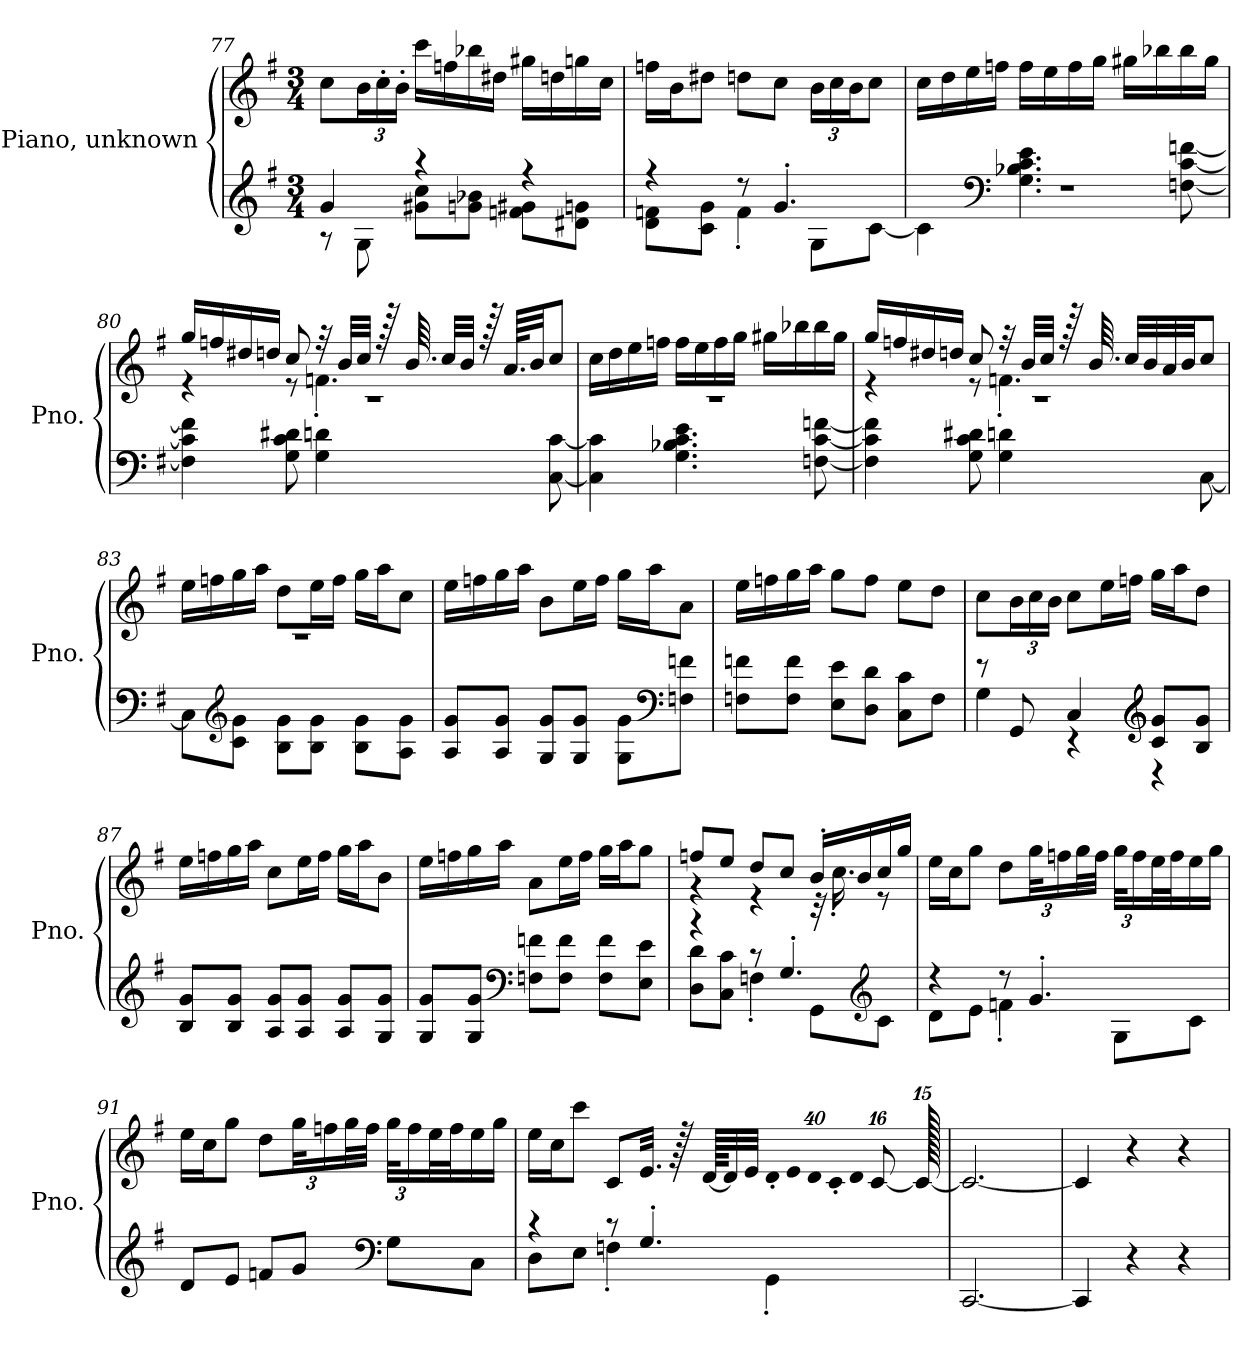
**kern	**kern
*part1	*part1
*staff2	*staff1
*I"Piano, unknown	*
*I'Pno.	*
!!LO:LB:g=z
*clefG2	*clefG2
*k[f#]	*k[f#]
*M3/4	*M3/4
=77	=77
*^	*
4g/	8r	8cc\L
*	*	*Xbrackettup
.	8G\	24b\L
.	.	24cc'\
.	.	24b'\JJ
4r	8g#X\ 8cc\L	16ccc\LL
.	.	16ffn\
.	8gn\ 8b-X\J	16bb-X\
.	.	16dd#X\JJ
4r	8fn\ 8g#X\L	16gg#X\LL
.	.	16ddn\
.	8d#X\ 8gn\J	16ggn\
.	.	16cc\JJ
=78	=78	=78
4r	8d\ 8fn\L	16ffn\LL
.	.	16b\J
.	8c\ 8g\J	8dd#X\J
8r	4f'\	8ddn\L
4.g'/	.	8cc\J
.	8G\L	24b\LL
.	.	24cc\
.	.	24b\J
.	[8c\J	8cc\J
=79	=79	=79
2.r	4c\]	16cc\LL
.	.	16dd\
.	.	16ee\
.	.	16ffn\JJ
*clefF4	*	*
.	4.G\ 4.B-X\ 4.c\ 4.e\	16ff\LL
.	.	16ee\
.	.	16ff\
.	.	16gg\JJ
.	.	16gg#X\LL
.	.	16bb-X\
.	[8Fn\ [8c\ [8fn\	16bb-\
.	.	16gg#\JJ
!!LO:LB:g=z
=80	=80	=80
*	*	*^
2.r	4F\] 4c\] 4f\]	16gg/LL	4r
.	.	16ffn/	.
.	.	16dd#X/	.
.	.	16ddn/JJ	.
.	8G\ 8c\ 8d#X\	8cc/	8r
.	4G\ 4dn\	32r	4.fn'\
.	.	32b/LLL	.
.	.	32cc/JJJ	.
.	.	128r	.
.	.	64.b/	.
.	.	32cc/LLL	.
.	.	32b/JJJ	.
.	.	128r	.
.	.	64.a/KLLL	.
.	.	32b/JJ	.
.	[8C\ [8c\	8cc/J	.
*	*	*v	*v
=81	=81	=81
2.r	4C\] 4c\]	16cc\LL
.	.	16dd\
.	.	16ee\
.	.	16ffn\JJ
.	4.G\ 4.B-X\ 4.c\ 4.e\	16ff\LL
.	.	16ee\
.	.	16ff\
.	.	16gg\JJ
.	.	16gg#X\LL
.	.	16bb-X\
.	[8Fn\ [8c\ [8fn\	16bb-\
.	.	16gg#\JJ
!!LO:PB:g=z
=82	=82	=82
*	*	*^
2.r	4F\] 4c\] 4f\]	16gg/LL	4r
.	.	16ffn/	.
.	.	16dd#X/	.
.	.	16ddn/JJ	.
.	8G\ 8c\ 8d#X\	8cc/	8r
.	4G\ 4dn\	32r	4.fn'\
.	.	32b/LLL	.
.	.	32cc/JJJ	.
.	.	128r	.
.	.	64.b/	.
.	.	32cc/LLL	.
.	.	32b/	.
.	.	32a/	.
.	.	32b/JJ	.
.	[8C\	8cc/J	.
*	*	*v	*v
=83	=83	=83
2.r	8C\L]	16ee\LL
.	.	16ffn\
*clefG2	*	*
.	8c\ 8g\J	16gg\
.	.	16aa\JJ
.	8B\ 8g\L	8dd\L
.	8B\ 8g\J	16ee\L
.	.	16ff\JJ
.	8B\ 8g\L	16gg\LL
.	.	16aa\J
.	8A\ 8g\J	8cc\J
*v	*v	*
=84	=84
8A/ 8g/L	16ee\LL
.	16ffn\
8A/ 8g/J	16gg\
.	16aa\JJ
8G/ 8g/L	8b\L
8G/ 8g/J	16ee\L
.	16ff\JJ
8G\ 8g\L	16gg\LL
.	16aa\J
*clefF4	*
8Fn\ 8fn\J	8a\J
!!LO:LB:g=z
=85	=85
8Fn\ 8fn\L	16ee\LL
.	16ffn\
8F\ 8f\J	16gg\
.	16aa\JJ
8E\ 8e\L	8gg\L
8D\ 8d\J	8ff\J
8C\ 8c\L	8ee\L
8F\J	8dd\J
=86	=86
*^	*
8r	4G\	8cc\L
8GG/	.	24b\L
.	.	24cc\
.	.	24b\JJ
4C/	4r	8cc\L
.	.	16ee\L
.	.	16ffn\JJ
*clefG2	*	*
8c/ 8g/L	4r	16gg\LL
.	.	16aa\J
8B/ 8g/J	.	8dd\J
*v	*v	*
=87	=87
8B/ 8g/L	16ee\LL
.	16ffn\
8B/ 8g/J	16gg\
.	16aa\JJ
8A/ 8g/L	8cc\L
8A/ 8g/J	16ee\L
.	16ff\JJ
8A/ 8g/L	16gg\LL
.	16aa\J
8G/ 8g/J	8b\J
!!LO:LB:g=z
=88	=88
8G/ 8g/L	16ee\LL
.	16ffn\
8G/ 8g/J	16gg\
.	16aa\JJ
*clefF4	*
8Fn\ 8fn\L	8a\L
8F\ 8f\J	16ee\L
.	16ff\JJ
8F\ 8f\L	16gg\LL
.	16aa\J
8E\ 8e\J	8gg\J
=89	=89
*^	*^
4r	8D\ 8d\L	8ffn/L	4r
.	8C\ 8c\J	8ee/J	.
8r	4Fn'\	8dd/L	4r
4.G'/	.	8cc/J	.
.	8GG\L	16b'/LL	32r
.	.	.	16.cc'\
.	.	16b/	.
*clefG2	*	*	*
.	8c\J	16cc/	8r
.	.	16gg/JJ	.
*	*	*v	*v
=90	=90	=90
4r	8d\L	16ee\LL
.	.	16cc\J
.	8e\J	8gg\J
8r	4fn'\	8dd\L
4.g'/	.	48gg\KL
.	.	24ffn\
.	.	32gg\L
.	.	32ff\JJJ
.	8G\L	48gg\KLL
.	.	24ff\
.	.	32ee\L
.	.	32ff\J
.	8c\J	16ee\
.	.	16gg\JJ
*v	*v	*
!!LO:LB:g=z
=91	=91
8d/L	16ee\LL
.	16cc\J
8e/J	8gg\J
8fn/L	8dd\L
8g/J	48gg\KL
.	24ffn\
.	32gg\L
.	32ff\JJJ
*clefF4	*
8G\L	48gg\KLL
.	24ff\
.	32ee\L
.	32ff\J
8C\J	16ee\
.	16gg\JJ
=92	=92
*^	*
4r	8D\L	16ee\LL
.	.	16cc\J
.	8E\J	8ccc\J
8r	4Fn'\	8c/L
4.G'/	.	32.e/Jkk
.	.	128r
.	.	[128d/KKLLL
.	.	32d/]
.	.	32e/JJJ
!	!	!LO:N:vis=32
.	4GG'\	640%23d'/LLL
!	!	!LO:N:vis=32
.	.	640%23e/
!	!	!LO:N:vis=32
.	.	640%23d/
!	!	!LO:N:vis=32
.	.	640%23c'/
!	!	!LO:N:vis=32
.	.	640%23d/J
.	.	[128%9c/
960ryy	960ryy	960c/_
*v	*v	*
=93	=93
[2.CC/	2.c/_
=94	=94
4CC/]	4c/]
4r	4r
4r	4r
=	=
*-	*-
